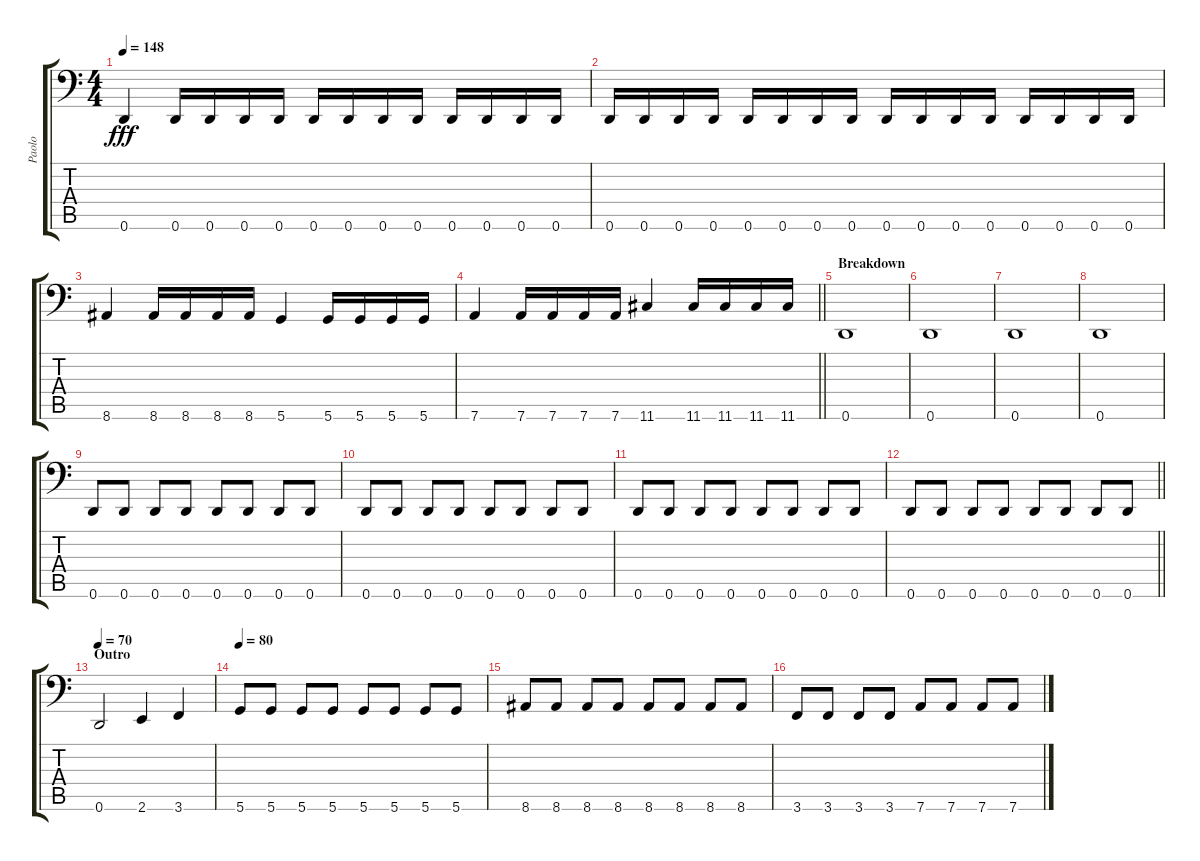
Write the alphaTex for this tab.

\track ("Paolo" "Paolo") {instrument electricbasspick}
\staff {score tabs}
\tuning (E3 B2 G2 D2 A1 D1) {hide}
\ts (4 4)
\tempo 148
\clef f4
\ks c
0.6.4{dy fff} 0.6.16 0.6.16 0.6.16 0.6.16 0.6.16 0.6.16 0.6.16 0.6.16 0.6.16 0.6.16 0.6.16 0.6.16 |
0.6.16 0.6.16 0.6.16 0.6.16 0.6.16 0.6.16 0.6.16 0.6.16 0.6.16 0.6.16 0.6.16 0.6.16 0.6.16 0.6.16 0.6.16 0.6.16 |
8.6.4 8.6.16 8.6.16 8.6.16 8.6.16 5.6.4 5.6.16 5.6.16 5.6.16 5.6.16 |
\barLineRight lightlight
7.6.4 7.6.16 7.6.16 7.6.16 7.6.16 11.6.4 11.6.16 11.6.16 11.6.16 11.6.16 |
\section ("" "Breakdown")
0.6.1 |
0.6.1 |
0.6.1 |
0.6.1 |
0.6.8 0.6.8 0.6.8 0.6.8 0.6.8 0.6.8 0.6.8 0.6.8 |
0.6.8 0.6.8 0.6.8 0.6.8 0.6.8 0.6.8 0.6.8 0.6.8 |
0.6.8 0.6.8 0.6.8 0.6.8 0.6.8 0.6.8 0.6.8 0.6.8 |
\barLineRight lightlight
0.6.8 0.6.8 0.6.8 0.6.8 0.6.8 0.6.8 0.6.8 0.6.8 |
\section ("" "Outro")
\tempo 70
0.6.2{instrument slapbass1} 2.6.4 3.6.4 |
\tempo 80
5.6.8 5.6.8 5.6.8 5.6.8 5.6.8 5.6.8 5.6.8 5.6.8 |
8.6.8 8.6.8 8.6.8 8.6.8 8.6.8 8.6.8 8.6.8 8.6.8 |
3.6.8 3.6.8 3.6.8 3.6.8 7.6.8 7.6.8 7.6.8 7.6.8
